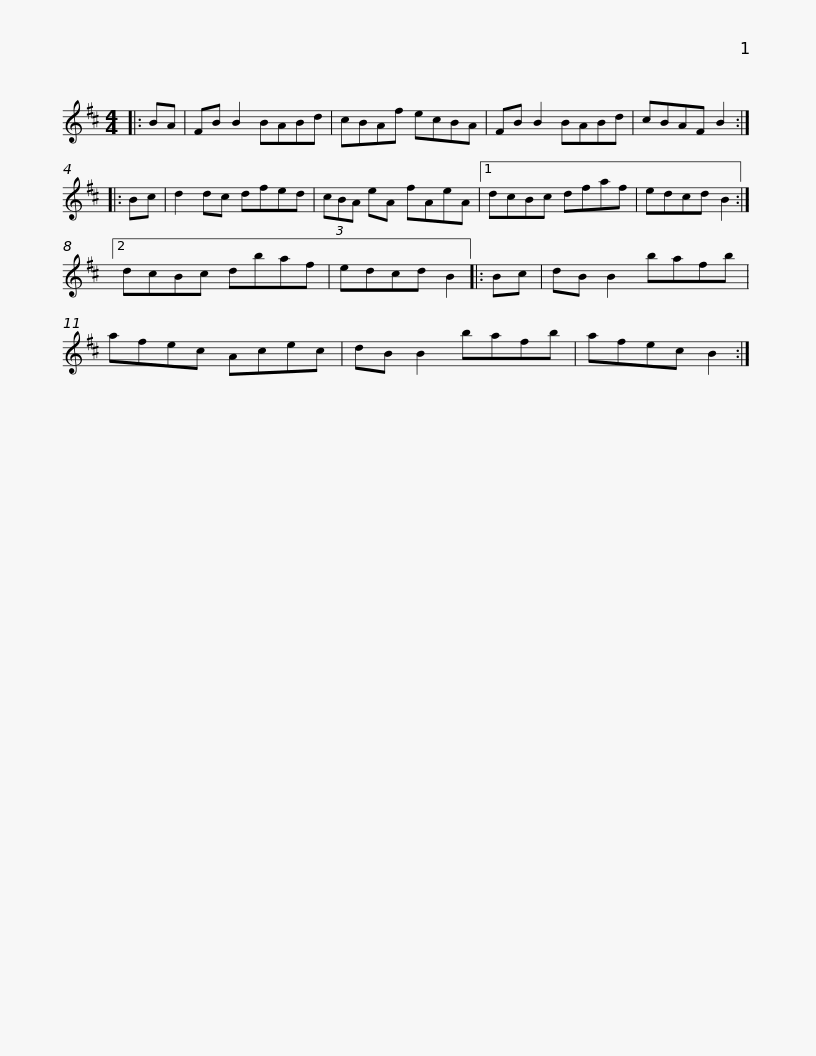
X:1
L:1/8
M:4/4
I:linebreak $
K:Bmin
V:1 treble
V:1
|: BA | FB B2 BABd | cBAf ecBA | FB B2 BABd | cBAF B2 :: %5
 Bc | d2 dc dfed |$ (3cBA eA fAeA |1 dcBc dfaf | edcd B2 :|2 %10
 dcBc dbaf | edcd B2 |: Bc |$ dB B2 bafb | afec Acec | %15
 dB B2 bafb | afec B2 :| %17
